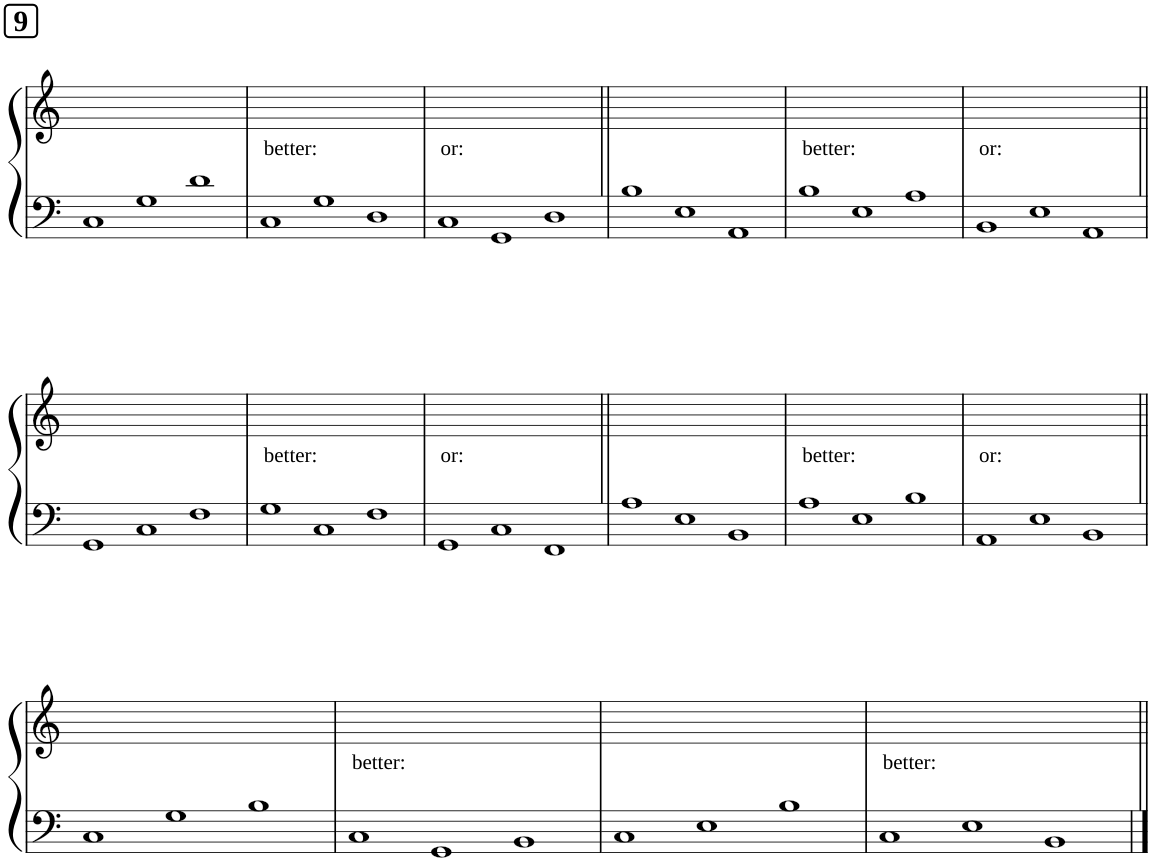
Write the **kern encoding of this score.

**kern	**kern
*part1	*part1
*staff2	*staff1
*I"Piano	*
*I'Pno	*
*clefF4	*clefG2
*k[]	*k[]
*M12/4	*M12/4
!!LO:REH:place=s1:a:B:cj:fs=14:t=9
=1	=1
1C	0.ryy
1G	.
1d	.
=2	=2
!LO:TX:a:t=better&colon;	!
1C	0.ryy
1G	.
1D	.
=3	=3
!LO:TX:a:t=or&colon;	!
1C	0.ryy
1GG	.
1D	.
=4||	=4||
1B	0.ryy
1E	.
1AA	.
=5	=5
!LO:TX:a:t=better&colon;	!
1B	0.ryy
1E	.
1A	.
=6	=6
!LO:TX:a:t=or&colon;	!
1BB	0.ryy
1E	.
1AA	.
!!LO:LB:g=z
=7||	=7||
1GG	0.ryy
1C	.
1F	.
=8	=8
!LO:TX:a:t=better&colon;	!
1G	0.ryy
1C	.
1F	.
=9	=9
!LO:TX:a:t=or&colon;	!
1GG	0.ryy
1C	.
1FF	.
=10||	=10||
1A	0.ryy
1E	.
1BB	.
=11	=11
!LO:TX:a:t=better&colon;	!
1A	0.ryy
1E	.
1B	.
=12	=12
!LO:TX:a:t=or&colon;	!
1AA	0.ryy
1E	.
1BB	.
!!LO:LB:g=z
=13||	=13||
1C	0.ryy
1G	.
1B	.
=14	=14
!LO:TX:a:t=better&colon;	!
1C	0.ryy
1GG	.
1BB	.
=15	=15
1C	0.ryy
1E	.
1B	.
=16	=16
!LO:TX:a:t=better&colon;	!
1C	0.ryy
1E	.
1BB	.
=||	=||
*-	*-
